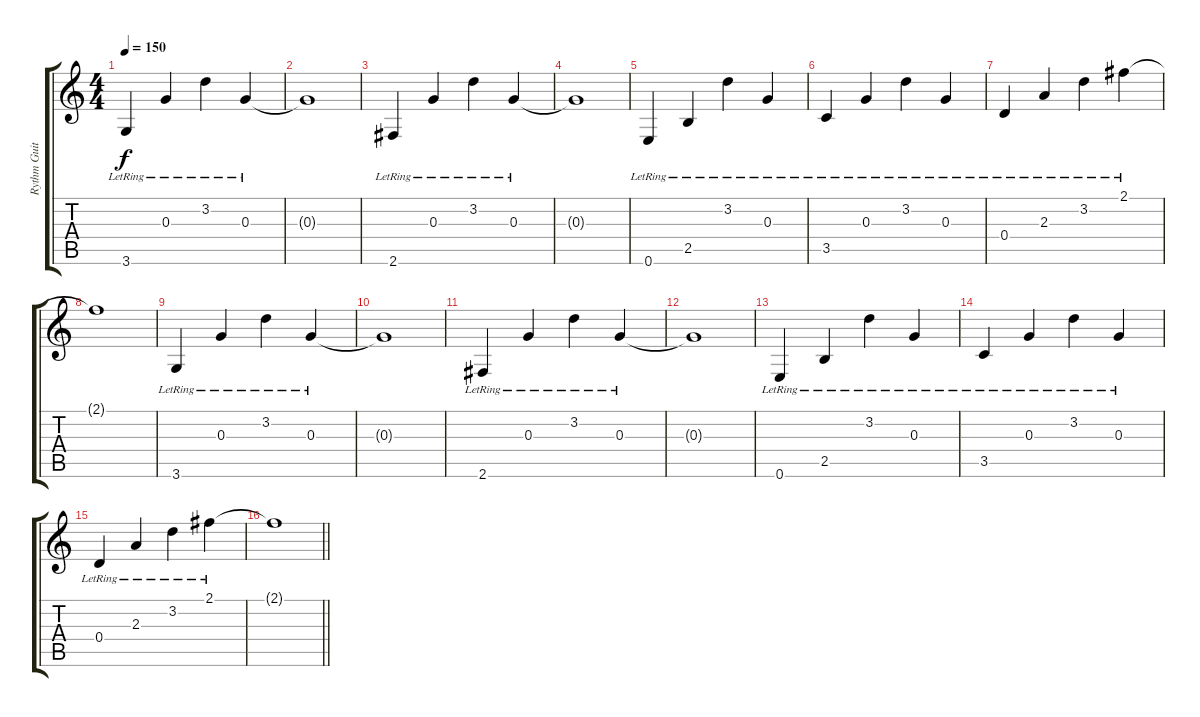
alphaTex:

\track ("Rythm Guitar" "Rythm Guit") {instrument electricguitarclean}
\staff {score tabs}
\tuning (E4 B3 G3 D3 A2 E2) {hide}
\ts (4 4)
\tempo 150
\clef g2
\ks c
3.6{lr}.4{dy f} 0.3{lr}.4 3.2{lr}.4 0.3{lr}.4 |
0.3{t}.1 |
2.6{lr}.4 0.3{lr}.4 3.2{lr}.4 0.3{lr}.4 |
0.3{t}.1 |
0.6{lr}.4 2.5{lr}.4 3.2{lr}.4 0.3{lr}.4 |
3.5{lr}.4 0.3{lr}.4 3.2{lr}.4 0.3{lr}.4 |
0.4{lr}.4 2.3{lr}.4 3.2{lr}.4 2.1{lr}.4 |
2.1{t}.1 |
3.6{lr}.4 0.3{lr}.4 3.2{lr}.4 0.3{lr}.4 |
0.3{t}.1 |
2.6{lr}.4 0.3{lr}.4 3.2{lr}.4 0.3{lr}.4 |
0.3{t}.1 |
0.6{lr}.4 2.5{lr}.4 3.2{lr}.4 0.3{lr}.4 |
3.5{lr}.4 0.3{lr}.4 3.2{lr}.4 0.3{lr}.4 |
0.4{lr}.4 2.3{lr}.4 3.2{lr}.4 2.1{lr}.4 |
\barLineRight lightlight
2.1{t}.1
